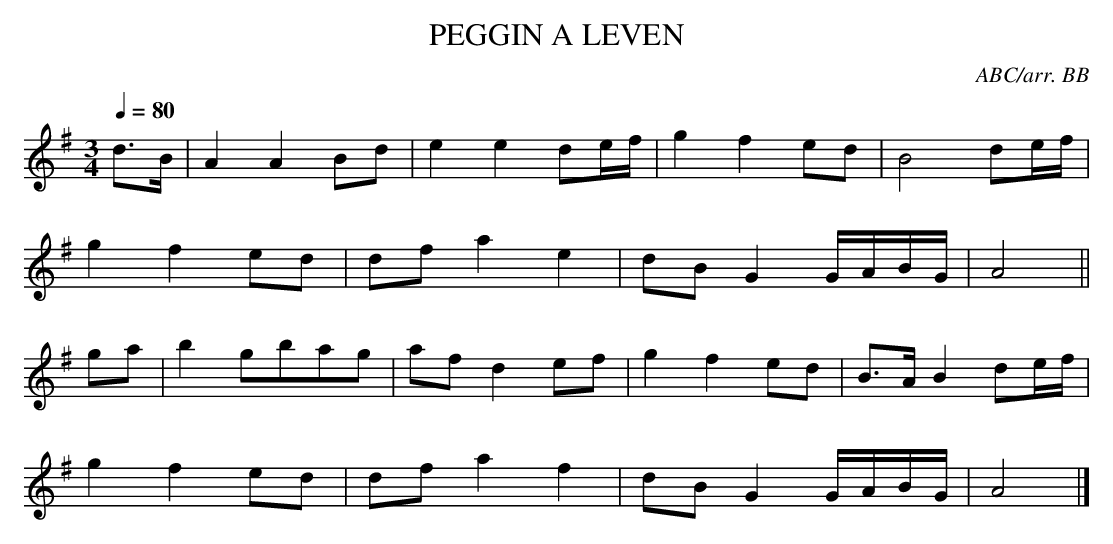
X:1
T:PEGGIN A LEVEN
C:ABC/arr. BB
Q:1/4=80
L:1/8
M:3/4
K:G
d>B|A2 A2 Bd|e2 e2 de/f/|g2 f2 ed|B4 de/f/|
g2 f2 ed|df a2 e2|dB G2 G/A/B/G/|A4 ||
ga|b2 gbag|afd2 ef|g2f2 ed|B>AB2 de/f/|
g2f2 ed|df a2f2|dBG2 G/A/B/G/|A4 |]
